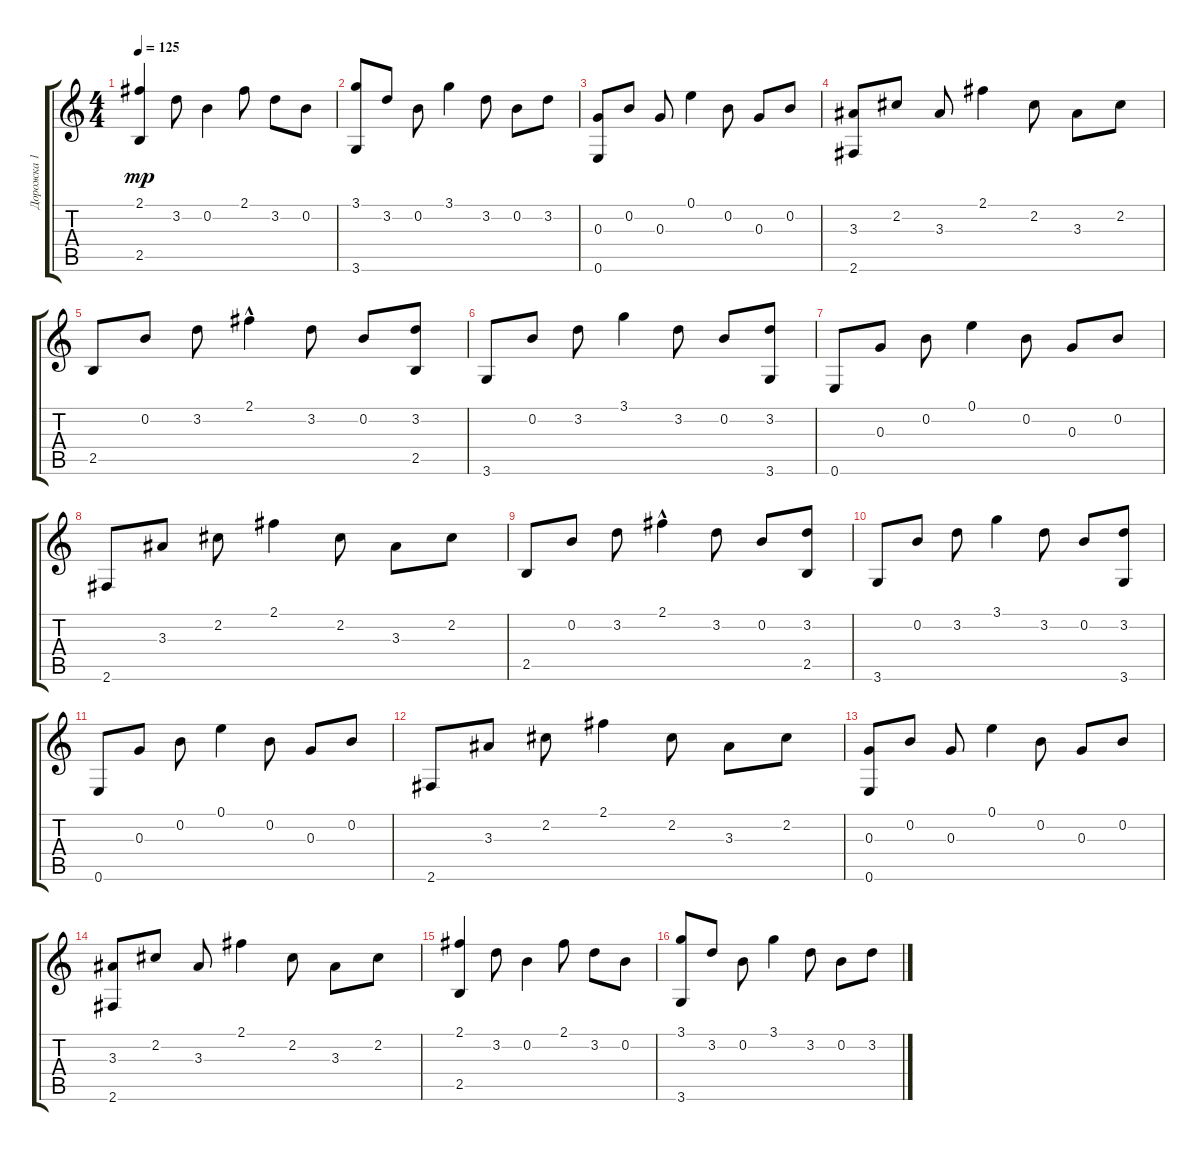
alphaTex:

\track ("Дорожка 1" "Дорожка 1") {instrument distortionguitar}
\staff {score tabs}
\tuning (E4 B3 G3 D3 A2 E2) {hide}
\ts (4 4)
\tempo 125
\clef g2
\ks c
(2.1 2.5).4{dy mp} 3.2.8 0.2.4 2.1.8 3.2.8 0.2.8 |
(3.1 3.6).8 3.2.8 0.2.8 3.1.4 3.2.8 0.2.8 3.2.8 |
(0.3 0.6).8 0.2.8 0.3.8 0.1.4 0.2.8 0.3.8 0.2.8 |
(3.3 2.6).8 2.2.8 3.3.8 2.1.4 2.2.8 3.3.8 2.2.8 |
2.5.8 0.2.8 3.2.8 2.1{hac}.4 3.2.8 0.2.8 (3.2 2.5).8 |
3.6.8 0.2.8 3.2.8 3.1.4 3.2.8 0.2.8 (3.2 3.6).8 |
0.6.8 0.3.8 0.2.8 0.1.4 0.2.8 0.3.8 0.2.8 |
2.6.8 3.3.8 2.2.8 2.1.4 2.2.8 3.3.8 2.2.8 |
2.5.8 0.2.8 3.2.8 2.1{hac}.4 3.2.8 0.2.8 (3.2 2.5).8 |
3.6.8 0.2.8 3.2.8 3.1.4 3.2.8 0.2.8 (3.2 3.6).8 |
0.6.8 0.3.8 0.2.8 0.1.4 0.2.8 0.3.8 0.2.8 |
2.6.8 3.3.8 2.2.8 2.1.4 2.2.8 3.3.8 2.2.8 |
(0.3 0.6).8 0.2.8 0.3.8 0.1.4 0.2.8 0.3.8 0.2.8 |
(3.3 2.6).8 2.2.8 3.3.8 2.1.4 2.2.8 3.3.8 2.2.8 |
(2.1 2.5).4 3.2.8 0.2.4 2.1.8 3.2.8 0.2.8 |
(3.1 3.6).8 3.2.8 0.2.8 3.1.4 3.2.8 0.2.8 3.2.8
